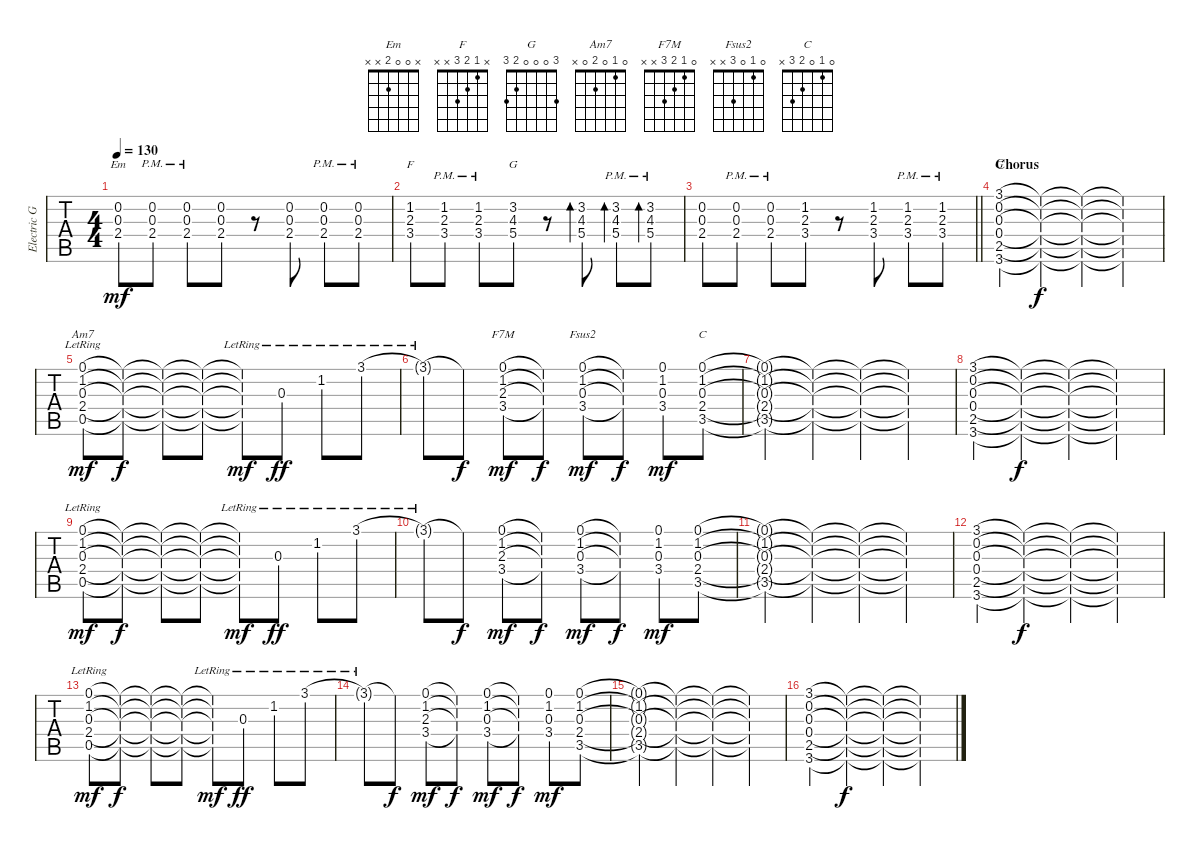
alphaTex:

\track ("Electric Guitar" "Electric G") {instrument distortionguitar}
\staff {tabs}
\tuning (E4 B3 G3 D3 A2 E2) {hide}
\chord ("Em" x 0 0 2 x x)
\chord ("F" x 1 2 3 x x)
\chord ("G" x 3 4 5 x x)
\chord ("G" 3 0 0 0 2 3)
\chord ("Am7" 0 1 0 2 0 x)
\chord ("F7M" 0 1 2 3 x x)
\chord ("Fsus2" 0 1 0 3 x x)
\chord ("C" 0 1 0 2 3 x)
\ts (4 4)
\tempo 130
\clef g2
\ks c
(0.2{ac} 0.3{ac} 2.4{ac}).8{ch "Em" dy mf} (0.2{pm} 0.3{pm} 2.4{pm}).8 (0.2{pm} 0.3{pm} 2.4{pm}).8 (0.2{ac} 0.3{ac} 2.4{ac}).8 r.8 (0.2{ac} 0.3{ac} 2.4{ac}).8 (0.2{pm} 0.3{pm} 2.4{pm}).8 (0.2{pm} 0.3{pm} 2.4{pm}).8 |
(1.2{ac} 2.3{ac} 3.4{ac}).8{ch "F"} (1.2{pm} 2.3{pm} 3.4{pm}).8 (1.2{pm} 2.3{pm} 3.4{pm}).8 (3.2{ac} 4.3{ac} 5.4{ac}).8{ch "G"} r.8 (3.2{ac} 4.3{ac} 5.4{ac}).8{bd 30} (3.2{pm} 4.3{pm} 5.4{pm}).8{bd 30} (3.2{pm} 4.3{pm} 5.4{pm}).8{bd 30} |
\barLineRight lightlight
(0.2{ac} 0.3{ac} 2.4{ac}).8 (0.2{pm} 0.3{pm} 2.4{pm}).8 (0.2{pm} 0.3{pm} 2.4{pm}).8 (1.2{ac} 2.3{ac} 3.4{ac}).8 r.8 (1.2{ac} 2.3{ac} 3.4{ac}).8 (1.2{pm} 2.3{pm} 3.4{pm}).8 (1.2{pm} 2.3{pm} 3.4{pm}).8 |
\section ("" "Chorus")
(3.1 0.2 0.3 0.4 2.5 3.6).4{ch "G"} (3.1{t} 0.2{t} 0.3{t} 0.4{t} 2.5{t} 3.6{t}).4{dy f} (3.1{t} 0.2{t} 0.3{t} 0.4{t} 2.5{t} 3.6{t}).4 (3.1{t} 0.2{t} 0.3{t} 0.4{t} 2.5{t} 3.6{t}).4 |
(0.1{lr} 1.2{lr} 0.3{lr} 2.4{lr} 0.5{lr}).8{ch "Am7" dy mf} (0.1{t} 1.2{t} 0.3{t} 2.4{t} 0.5{t}).8{dy f} (0.1{t} 1.2{t} 0.3{t} 2.4{t} 0.5{t}).8 (0.1{t} 1.2{t} 0.3{t} 2.4{t} 0.5{t}).8 (0.1{lr t} 1.2{lr t} 0.3{lr t} 2.4{lr t} 0.5{lr t}).8{dy mf} 0.3{lr}.8{dy ff} 1.2{lr}.8 3.1{lr}.8 |
3.1{lr t}.8 3.1{t}.8{dy f} (0.1 1.2 2.3 3.4).8{ch "F7M" dy mf} (0.1{t} 1.2{t} 2.3{t} 3.4{t}).8{dy f} (0.1 1.2 0.3 3.4).8{ch "Fsus2" dy mf} (0.1{t} 1.2{t} 0.3{t} 3.4{t}).8{dy f} (0.1 1.2 0.3 3.4).8{dy mf} (0.1 1.2 0.3 2.4 3.5).8{ch "C"} |
(0.1{t} 1.2{t} 0.3{t} 2.4{t} 3.5{t}).4 (0.1{t} 1.2{t} 0.3{t} 2.4{t} 3.5{t}).4 (0.1{t} 1.2{t} 0.3{t} 2.4{t} 3.5{t}).4 (0.1{t} 1.2{t} 0.3{t} 2.4{t} 3.5{t}).4 |
(3.1 0.2 0.3 0.4 2.5 3.6).4 (3.1{t} 0.2{t} 0.3{t} 0.4{t} 2.5{t} 3.6{t}).4{dy f} (3.1{t} 0.2{t} 0.3{t} 0.4{t} 2.5{t} 3.6{t}).4 (3.1{t} 0.2{t} 0.3{t} 0.4{t} 2.5{t} 3.6{t}).4 |
(0.1{lr} 1.2{lr} 0.3{lr} 2.4{lr} 0.5{lr}).8{dy mf} (0.1{t} 1.2{t} 0.3{t} 2.4{t} 0.5{t}).8{dy f} (0.1{t} 1.2{t} 0.3{t} 2.4{t} 0.5{t}).8 (0.1{t} 1.2{t} 0.3{t} 2.4{t} 0.5{t}).8 (0.1{lr t} 1.2{lr t} 0.3{lr t} 2.4{lr t} 0.5{lr t}).8{dy mf} 0.3{lr}.8{dy ff} 1.2{lr}.8 3.1{lr}.8 |
3.1{lr t}.8 3.1{t}.8{dy f} (0.1 1.2 2.3 3.4).8{dy mf} (0.1{t} 1.2{t} 2.3{t} 3.4{t}).8{dy f} (0.1 1.2 0.3 3.4).8{dy mf} (0.1{t} 1.2{t} 0.3{t} 3.4{t}).8{dy f} (0.1 1.2 0.3 3.4).8{dy mf} (0.1 1.2 0.3 2.4 3.5).8 |
(0.1{t} 1.2{t} 0.3{t} 2.4{t} 3.5{t}).4 (0.1{t} 1.2{t} 0.3{t} 2.4{t} 3.5{t}).4 (0.1{t} 1.2{t} 0.3{t} 2.4{t} 3.5{t}).4 (0.1{t} 1.2{t} 0.3{t} 2.4{t} 3.5{t}).4 |
(3.1 0.2 0.3 0.4 2.5 3.6).4 (3.1{t} 0.2{t} 0.3{t} 0.4{t} 2.5{t} 3.6{t}).4{dy f} (3.1{t} 0.2{t} 0.3{t} 0.4{t} 2.5{t} 3.6{t}).4 (3.1{t} 0.2{t} 0.3{t} 0.4{t} 2.5{t} 3.6{t}).4 |
(0.1{lr} 1.2{lr} 0.3{lr} 2.4{lr} 0.5{lr}).8{dy mf} (0.1{t} 1.2{t} 0.3{t} 2.4{t} 0.5{t}).8{dy f} (0.1{t} 1.2{t} 0.3{t} 2.4{t} 0.5{t}).8 (0.1{t} 1.2{t} 0.3{t} 2.4{t} 0.5{t}).8 (0.1{lr t} 1.2{lr t} 0.3{lr t} 2.4{lr t} 0.5{lr t}).8{dy mf} 0.3{lr}.8{dy ff} 1.2{lr}.8 3.1{lr}.8 |
3.1{lr t}.8 3.1{t}.8{dy f} (0.1 1.2 2.3 3.4).8{dy mf} (0.1{t} 1.2{t} 2.3{t} 3.4{t}).8{dy f} (0.1 1.2 0.3 3.4).8{dy mf} (0.1{t} 1.2{t} 0.3{t} 3.4{t}).8{dy f} (0.1 1.2 0.3 3.4).8{dy mf} (0.1 1.2 0.3 2.4 3.5).8 |
(0.1{t} 1.2{t} 0.3{t} 2.4{t} 3.5{t}).4 (0.1{t} 1.2{t} 0.3{t} 2.4{t} 3.5{t}).4 (0.1{t} 1.2{t} 0.3{t} 2.4{t} 3.5{t}).4 (0.1{t} 1.2{t} 0.3{t} 2.4{t} 3.5{t}).4 |
(3.1 0.2 0.3 0.4 2.5 3.6).4 (3.1{t} 0.2{t} 0.3{t} 0.4{t} 2.5{t} 3.6{t}).4{dy f} (3.1{t} 0.2{t} 0.3{t} 0.4{t} 2.5{t} 3.6{t}).4 (3.1{t} 0.2{t} 0.3{t} 0.4{t} 2.5{t} 3.6{t}).4
